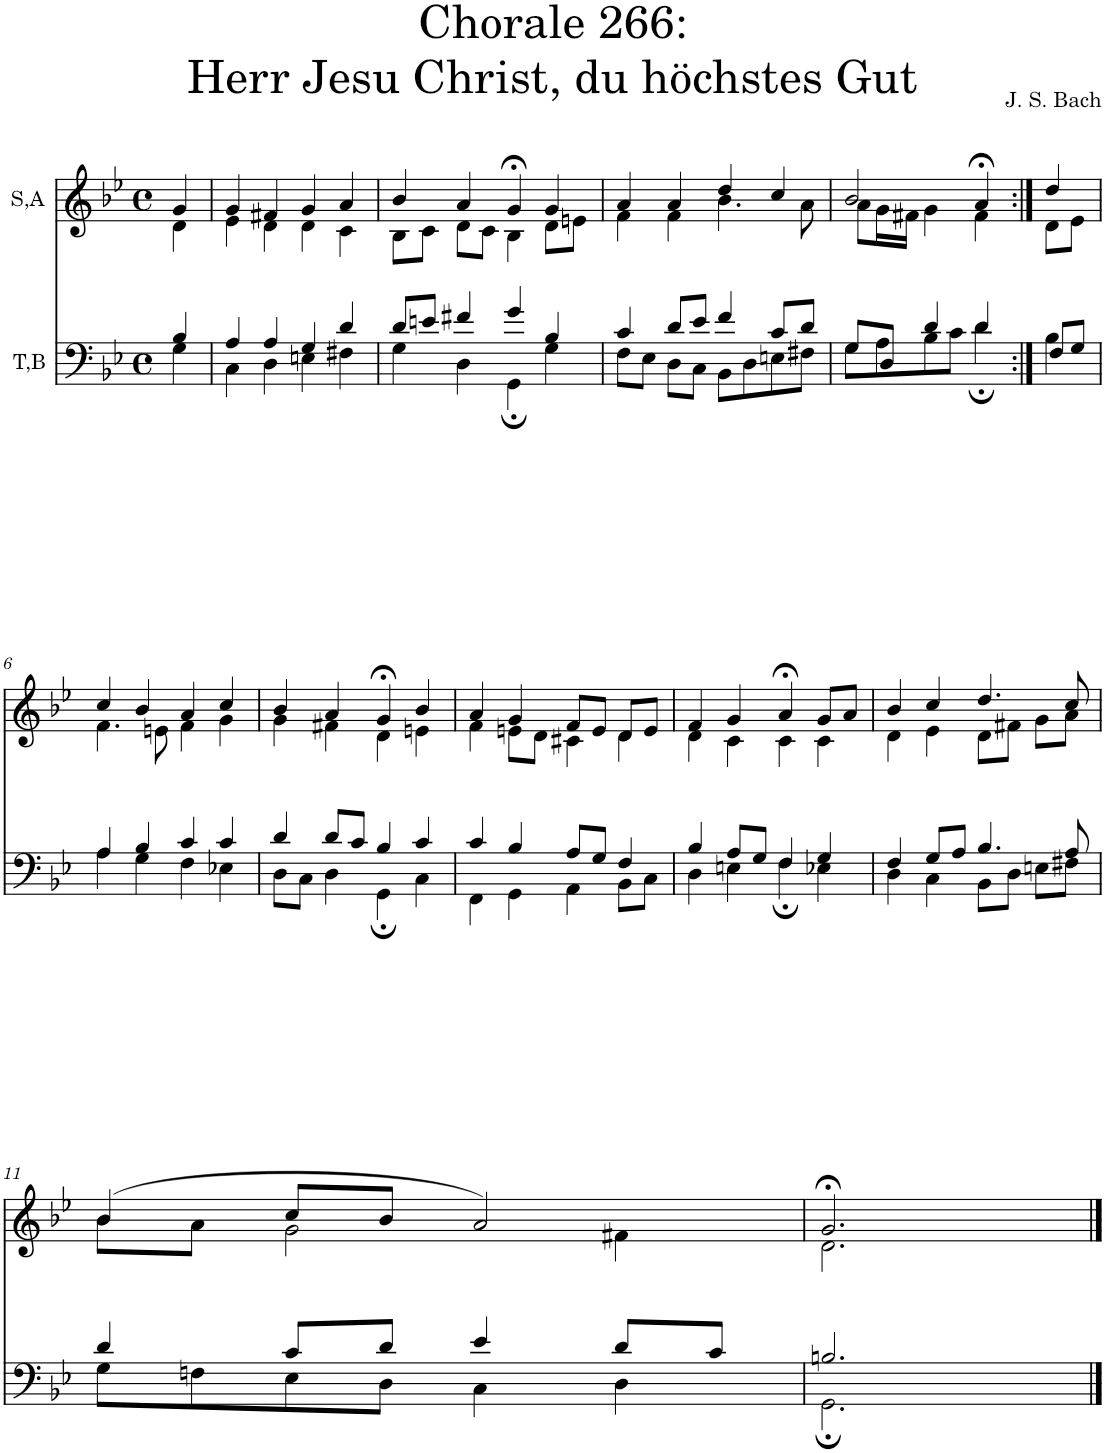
**kern	**kern
*part2	*part1
*staff2	*staff1
*I"T,B	*I"S,A
*clefF4	*clefG2
*k[b-e-]	*k[b-e-]
*M4/4	*M4/4
*met(c)	*met(c)
=	=
*^	*^
4B-/	4G\	4g/	4d\
=1	=1	=1	=1
4A/	4C\	4g/	4e-\
4A/	4D\	4f#X/	4d\
4G/	4En\	4g/	4d\
4d/	4F#X\	4a/	4c\
=2	=2	=2	=2
8d/L	4G\	4b-/	8B-\L
8en/J	.	.	8c\J
4f#X/	4D\	4a/	8d\L
.	.	.	8c\J
4g/	4GG;\	4g;</	4B-\
4B-/	4G\	4g/	8d\L
.	.	.	8en\J
=3	=3	=3	=3
4c/	8F\L	4a/	4f\
.	8E-\J	.	.
8d/L	8D\L	4a/	4f\
8e-/J	8C\J	.	.
4f/	8BB-\L	4dd/	4.b-\
.	8D\	.	.
8c/L	8En\	4cc/	.
8d/J	8F#X\J	.	8a\
=395	=395	=395	=395
8G/L	8G\L	2b-/	8a\L
8D/J	8A\	.	16g\L
.	.	.	16f#X\JJ
4d/	8B-\	.	4g\
.	8c\J	.	.
4d/	4d;\	4a;</	4f#\
=396:|!	=396:|!	=396:|!	=396:|!
8F/L	4B-\	4dd/	8d\L
8G/J	.	.	8e-\J
!!LO:LB:g=z	!!
=6	=6	=6	=6
4A/	4A\	4cc/	4.f\
4B-/	4G\	4b-/	.
.	.	.	8en\
4c/	4F\	4a/	4f\
4c/	4E-X\	4cc/	4g\
=7	=7	=7	=7
4d/	8D\L	4b-/	4g\
.	8C\J	.	.
8d/L	4D\	4a/	4f#X\
8c/J	.	.	.
4B-/	4GG;\	4g;</	4d\
4c/	4C\	4b-/	4en\
=8	=8	=8	=8
4c/	4FF\	4a/	4f\
4B-/	4GG\	4g/	8en\L
.	.	.	8d\J
8A/L	4AA\	8f/L	4c#X\
8G/J	.	8e/J	.
4F/	8BB-\L	8d/L	4d\
.	8C\J	8e/J	.
=9	=9	=9	=9
4B-/	4D\	4f/	4d\
8A/L	4En\	4g/	4c\
8G/J	.	.	.
4F/	4F;\	4a;</	4c\
4G/	4E-X\	8g/L	4c\
.	.	8a/J	.
=10	=10	=10	=10
4F/	4D\	4b-/	4d\
8G/L	4C\	4cc/	4e-\
8A/J	.	.	.
4.B-/	8BB-\L	4.dd/	8d\L
.	8D\J	.	8f#X\J
.	8En\L	.	8g\L
8A/	8F#X\J	8cc/	8a\J
!!LO:LB:g=z	!!
=11	=11	=11	=11
4d/	8G\L	(>4b-/	8b-\L
.	8Fn\	.	8a\J
8c/L	8E-\	8cc/L	2g\
8d/J	8D\J	8b-/J	.
4e-/	4C\	2a/)	.
8d/L	4D\	.	4f#X\
8c/J	.	.	.
=12	=12	=12	=12
2.Bn/	2.GG;\	2.g;</	2.d\
*v	*v	*	*
*	*v	*v
==	==
*-	*-
